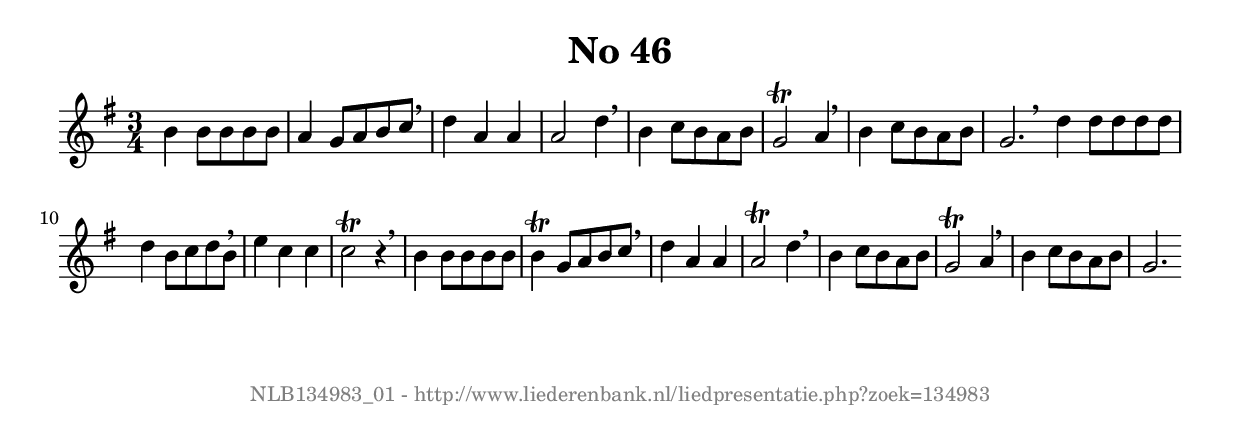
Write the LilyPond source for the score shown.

%
% produced by wce2krn 1.64 (7 June 2014)
%
\version"2.16"
#(append! paper-alist '(("long" . (cons (* 210 mm) (* 2000 mm)))))
#(set-default-paper-size "long")
sb = {\breathe}
mBreak = {\breathe }
bBreak = {\breathe }
x = {\once\override NoteHead #'style = #'cross }
gl=\glissando
itime={\override Staff.TimeSignature #'stencil = ##f }
ficta = {\once\set suggestAccidentals = ##t}
fine = {\once\override Score.RehearsalMark #'self-alignment-X = #1 \mark \markup {\italic{Fine}}}
dc = {\once\override Score.RehearsalMark #'self-alignment-X = #1 \mark \markup {\italic{D.C.}}}
dcf = {\once\override Score.RehearsalMark #'self-alignment-X = #1 \mark \markup {\italic{D.C. al Fine}}}
dcc = {\once\override Score.RehearsalMark #'self-alignment-X = #1 \mark \markup {\italic{D.C. al Coda}}}
ds = {\once\override Score.RehearsalMark #'self-alignment-X = #1 \mark \markup {\italic{D.S.}}}
dsf = {\once\override Score.RehearsalMark #'self-alignment-X = #1 \mark \markup {\italic{D.S. al Fine}}}
dsc = {\once\override Score.RehearsalMark #'self-alignment-X = #1 \mark \markup {\italic{D.S. al Coda}}}
pv = {\set Score.repeatCommands = #'((volta "1"))}
sv = {\set Score.repeatCommands = #'((volta "2"))}
tv = {\set Score.repeatCommands = #'((volta "3"))}
qv = {\set Score.repeatCommands = #'((volta "4"))}
xv = {\set Score.repeatCommands = #'((volta #f))}
\header{ tagline = ""
title = "No 46"
}
\score {{
\key g \major
\relative g'
{
\set melismaBusyProperties = #'()
\time 3/4
\tempo 4=120
\override Score.MetronomeMark #'transparent = ##t
\override Score.RehearsalMark #'break-visibility = #(vector #t #t #f)
b4 b8 b b b a4 g8 a b c \sb d4 a a a2 d4 \mBreak \bar "|"
b4 c8 b a b g2^\trill a4 \sb b c8 b a b g2. \bar ":|:" \bBreak
d'4 d8 d d d d4 b8 c d b \sb e4 c c c2 ^\trill r4 \mBreak \bar "|"
b4 b8 b b b b4^\trill g8 a b c \sb d4 a a a2^\trill d4 \mBreak \bar "|"
b4 c8 b a b g2^\trill a4 \sb b c8 b a b g2. \bar ":|"
 }}
 \midi { }
 \layout {
            indent = 0.0\cm
}
}
\markup { \vspace #0 } \markup { \with-color #grey \fill-line { \center-column { \smaller "NLB134983_01 - http://www.liederenbank.nl/liedpresentatie.php?zoek=134983" } } }
